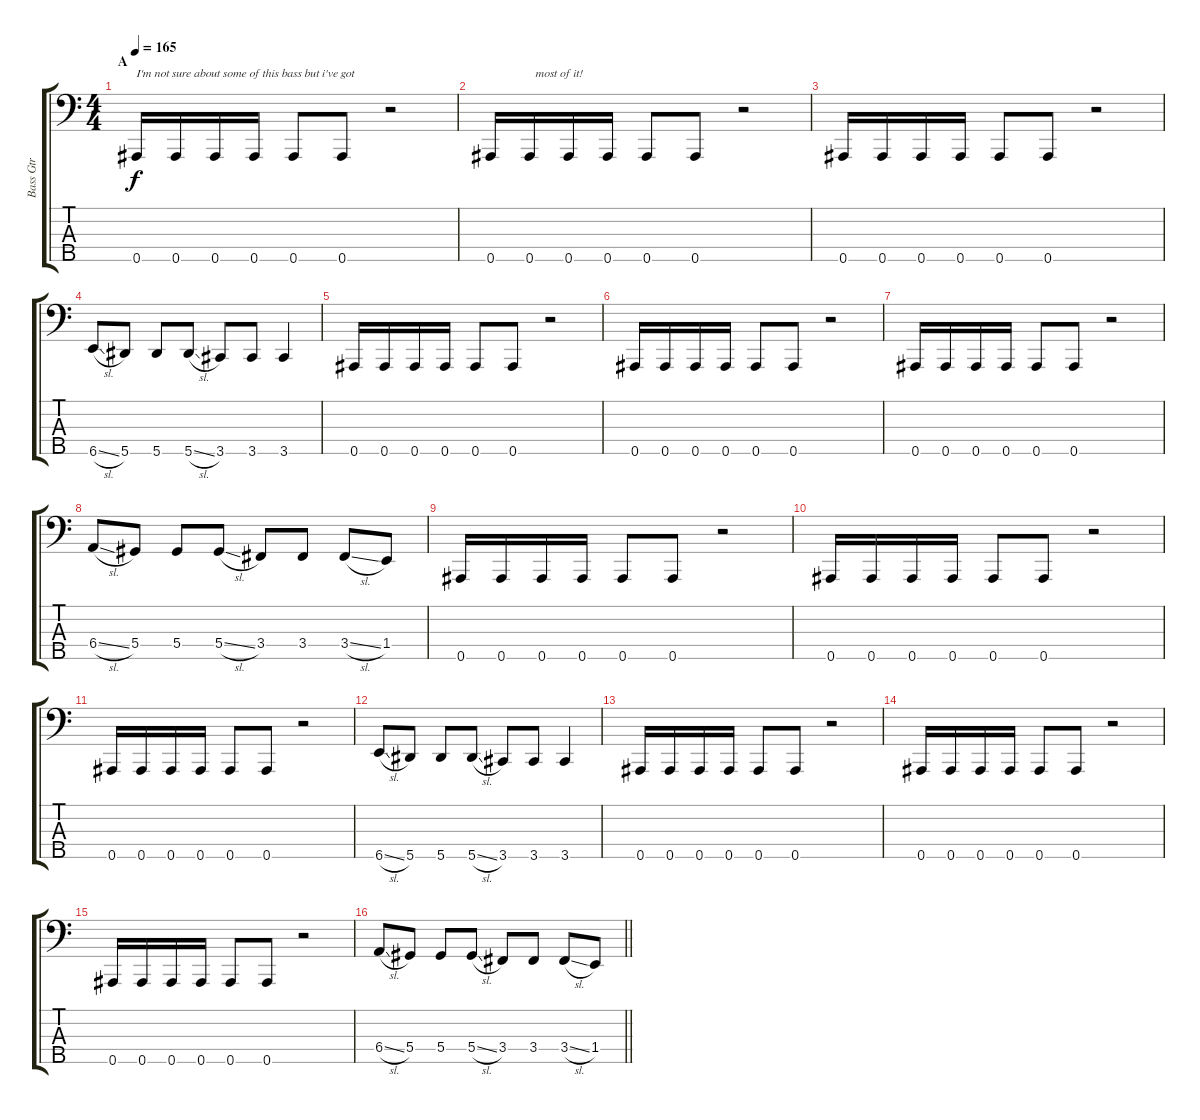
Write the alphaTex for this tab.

\track ("Bass Gtr" "Bass Gtr") {instrument electricbassfinger}
\staff {score tabs}
\tuning (Gb2 Db2 Ab1 Eb1 Bb0) {hide}
\ts (4 4)
\section ("" "A")
\tempo 165
\clef f4
\ks c
0.5.16{txt "I'm not sure about some of this bass but i've got" dy f instrument electricbassfinger} 0.5.16 0.5.16 0.5.16 0.5.8 0.5.8 r.2 |
0.5.16 0.5.16{txt "  most of it!"} 0.5.16 0.5.16 0.5.8 0.5.8 r.2 |
0.5.16 0.5.16 0.5.16 0.5.16 0.5.8 0.5.8 r.2 |
6.5{sl}.8 5.5.8 5.5.8 5.5{sl}.8 3.5.8 3.5.8 3.5.4 |
0.5.16 0.5.16 0.5.16 0.5.16 0.5.8 0.5.8 r.2 |
0.5.16 0.5.16 0.5.16 0.5.16 0.5.8 0.5.8 r.2 |
0.5.16 0.5.16 0.5.16 0.5.16 0.5.8 0.5.8 r.2 |
6.4{sl}.8 5.4.8 5.4.8 5.4{sl}.8 3.4.8 3.4.8 3.4{sl}.8 1.4.8 |
0.5.16 0.5.16 0.5.16 0.5.16 0.5.8 0.5.8 r.2 |
0.5.16 0.5.16 0.5.16 0.5.16 0.5.8 0.5.8 r.2 |
0.5.16 0.5.16 0.5.16 0.5.16 0.5.8 0.5.8 r.2 |
6.5{sl}.8 5.5.8 5.5.8 5.5{sl}.8 3.5.8 3.5.8 3.5.4 |
0.5.16 0.5.16 0.5.16 0.5.16 0.5.8 0.5.8 r.2 |
0.5.16 0.5.16 0.5.16 0.5.16 0.5.8 0.5.8 r.2 |
0.5.16 0.5.16 0.5.16 0.5.16 0.5.8 0.5.8 r.2 |
\barLineRight lightlight
6.4{sl}.8 5.4.8 5.4.8 5.4{sl}.8 3.4.8 3.4.8 3.4{sl}.8 1.4.8
